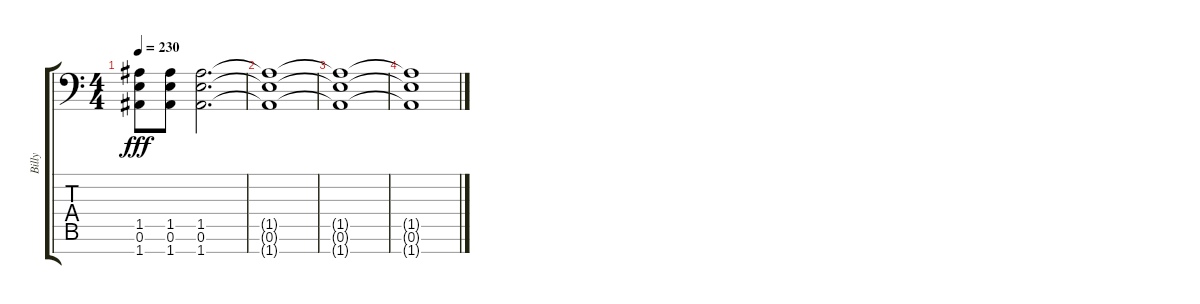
\track ("Billy" "Billy") {instrument distortionguitar}
\staff {score tabs}
\tuning (E4 B3 G3 D3 A2 E2 A1) {hide}
\ts (4 4)
\tempo 230
\clef f4
\ks c
(1.5 0.6 1.7).8{dy fff} (1.5 0.6 1.7).8 (1.5 0.6 1.7).2{d} |
(1.5{t} 0.6{t} 1.7{t}).1 |
(1.5{t} 0.6{t} 1.7{t}).1 |
(1.5{t} 0.6{t} 1.7{t}).1
